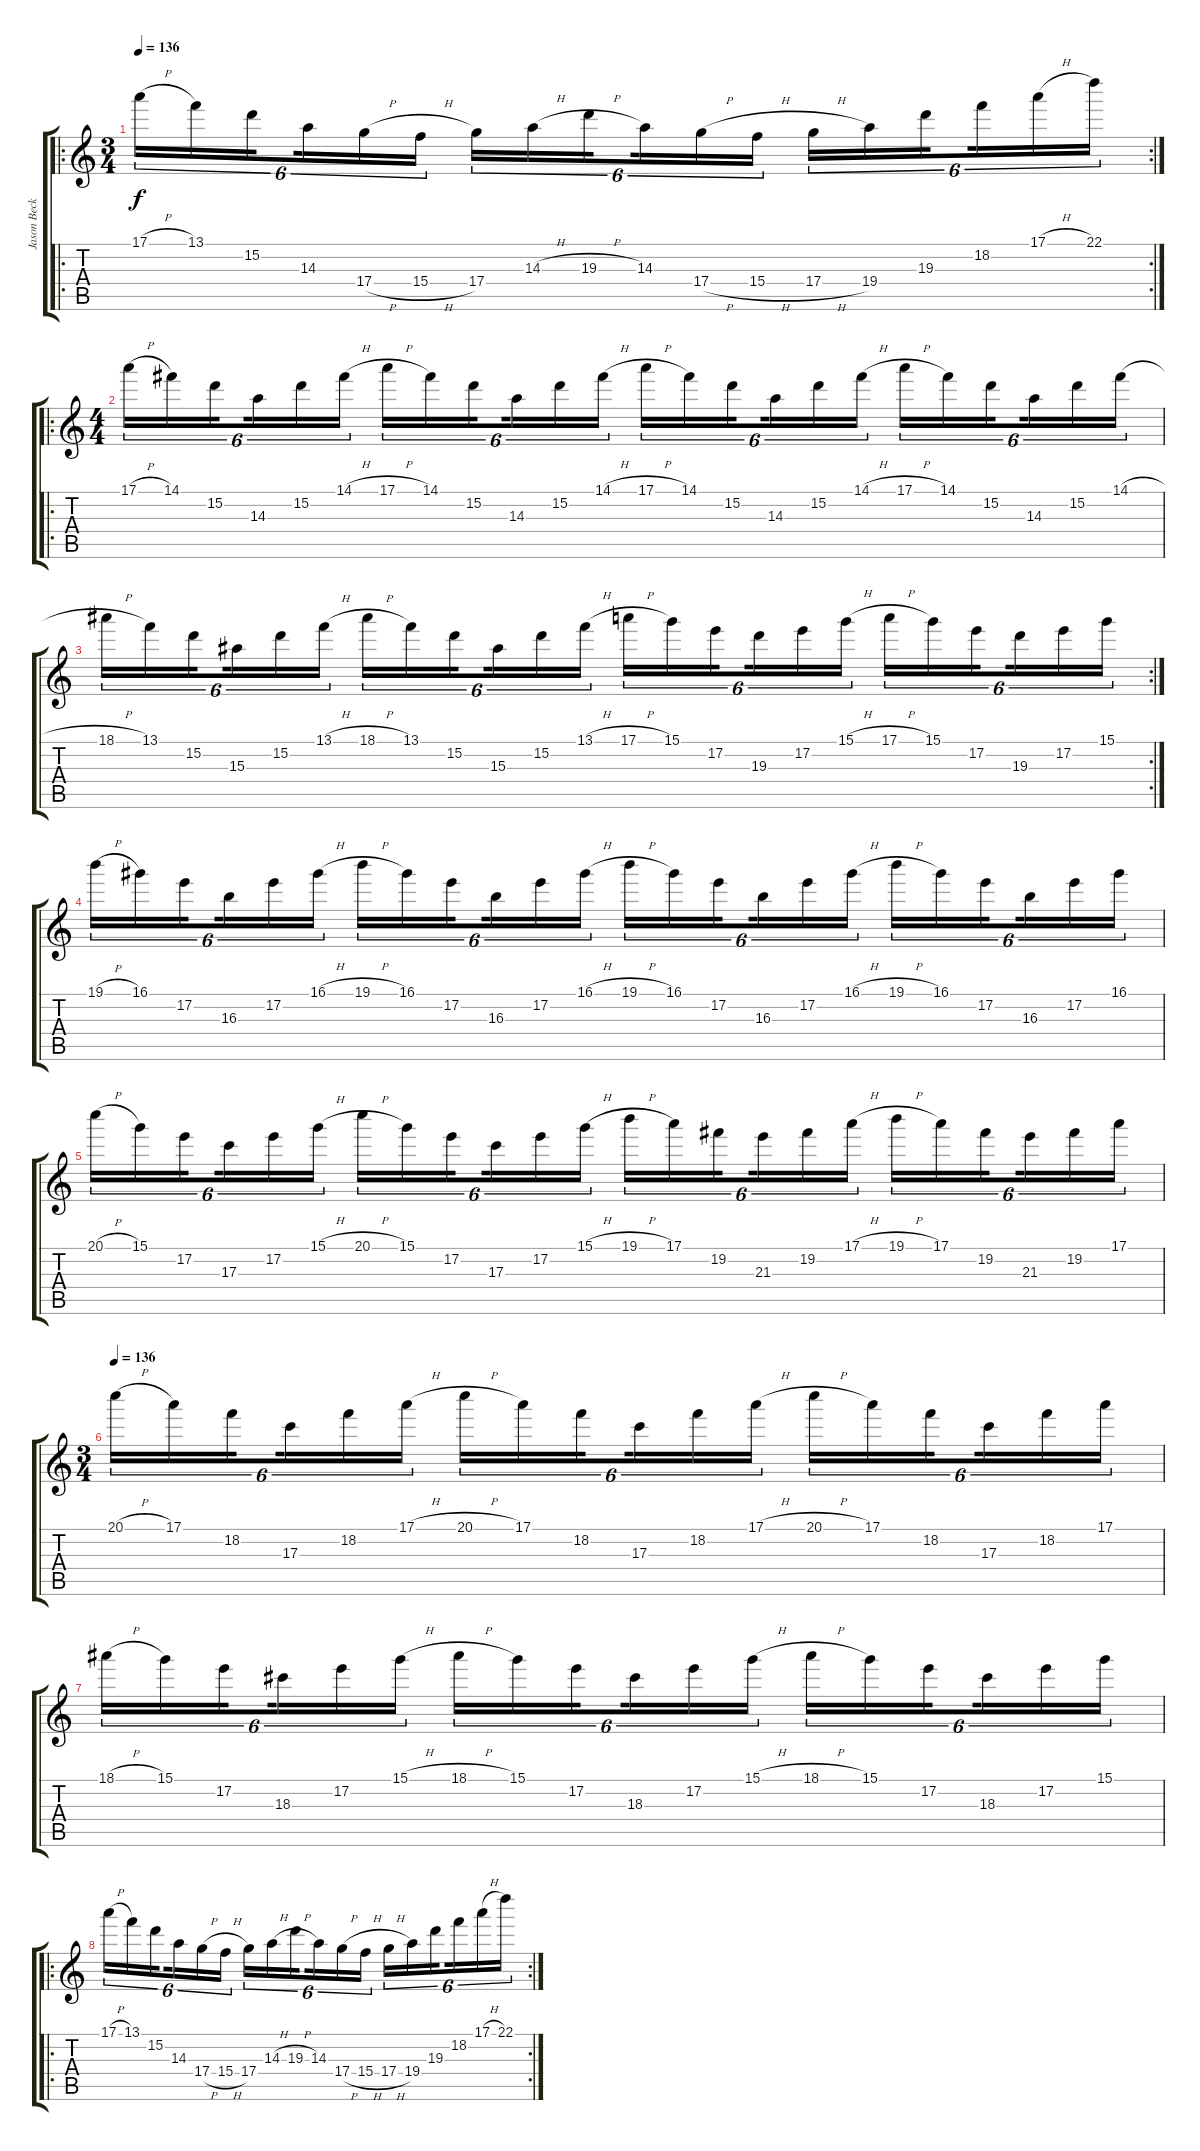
\track ("Jason Becker" "Jason Beck") {instrument overdrivenguitar}
\staff {score tabs}
\tuning (E4 B3 G3 D3 A2 E2) {hide}
\ro
\rc 2
\ts (3 4)
\tempo 136
\clef g2
\ks c
17.1{h}.16{tu (6 4) dy f} 13.1.16{tu (6 4)} 15.2.16{tu (6 4) beam splitsecondary} 14.3.16{tu (6 4)} 17.4{h}.16{tu (6 4)} 15.4{h}.16{tu (6 4)} 17.4.16{tu (6 4)} 14.3{h}.16{tu (6 4)} 19.3{h}.16{tu (6 4) beam splitsecondary} 14.3.16{tu (6 4)} 17.4{h}.16{tu (6 4)} 15.4{h}.16{tu (6 4)} 17.4{h}.16{tu (6 4)} 19.4.16{tu (6 4)} 19.3.16{tu (6 4) beam splitsecondary} 18.2.16{tu (6 4)} 17.1{h}.16{tu (6 4)} 22.1.16{tu (6 4)} |
\ro
\ts (4 4)
17.1{h}.16{tu (6 4)} 14.1.16{tu (6 4)} 15.2.16{tu (6 4) beam splitsecondary} 14.3.16{tu (6 4)} 15.2.16{tu (6 4)} 14.1{h}.16{tu (6 4)} 17.1{h}.16{tu (6 4)} 14.1.16{tu (6 4)} 15.2.16{tu (6 4) beam splitsecondary} 14.3.16{tu (6 4)} 15.2.16{tu (6 4)} 14.1{h}.16{tu (6 4)} 17.1{h}.16{tu (6 4)} 14.1.16{tu (6 4)} 15.2.16{tu (6 4) beam splitsecondary} 14.3.16{tu (6 4)} 15.2.16{tu (6 4)} 14.1{h}.16{tu (6 4)} 17.1{h}.16{tu (6 4)} 14.1.16{tu (6 4)} 15.2.16{tu (6 4) beam splitsecondary} 14.3.16{tu (6 4)} 15.2.16{tu (6 4)} 14.1{h}.16{tu (6 4)} |
\rc 2
18.1{h}.16{tu (6 4)} 13.1.16{tu (6 4)} 15.2.16{tu (6 4) beam splitsecondary} 15.3.16{tu (6 4)} 15.2.16{tu (6 4)} 13.1{h}.16{tu (6 4)} 18.1{h}.16{tu (6 4)} 13.1.16{tu (6 4)} 15.2.16{tu (6 4) beam splitsecondary} 15.3.16{tu (6 4)} 15.2.16{tu (6 4)} 13.1{h}.16{tu (6 4)} 17.1{h}.16{tu (6 4)} 15.1.16{tu (6 4)} 17.2.16{tu (6 4) beam splitsecondary} 19.3.16{tu (6 4)} 17.2.16{tu (6 4)} 15.1{h}.16{tu (6 4)} 17.1{h}.16{tu (6 4)} 15.1.16{tu (6 4)} 17.2.16{tu (6 4) beam splitsecondary} 19.3.16{tu (6 4)} 17.2.16{tu (6 4)} 15.1.16{tu (6 4)} |
19.1{h}.16{tu (6 4)} 16.1.16{tu (6 4)} 17.2.16{tu (6 4) beam splitsecondary} 16.3.16{tu (6 4)} 17.2.16{tu (6 4)} 16.1{h}.16{tu (6 4)} 19.1{h}.16{tu (6 4)} 16.1.16{tu (6 4)} 17.2.16{tu (6 4) beam splitsecondary} 16.3.16{tu (6 4)} 17.2.16{tu (6 4)} 16.1{h}.16{tu (6 4)} 19.1{h}.16{tu (6 4)} 16.1.16{tu (6 4)} 17.2.16{tu (6 4) beam splitsecondary} 16.3.16{tu (6 4)} 17.2.16{tu (6 4)} 16.1{h}.16{tu (6 4)} 19.1{h}.16{tu (6 4)} 16.1.16{tu (6 4)} 17.2.16{tu (6 4) beam splitsecondary} 16.3.16{tu (6 4)} 17.2.16{tu (6 4)} 16.1.16{tu (6 4)} |
20.1{h}.16{tu (6 4)} 15.1.16{tu (6 4)} 17.2.16{tu (6 4) beam splitsecondary} 17.3.16{tu (6 4)} 17.2.16{tu (6 4)} 15.1{h}.16{tu (6 4)} 20.1{h}.16{tu (6 4)} 15.1.16{tu (6 4)} 17.2.16{tu (6 4) beam splitsecondary} 17.3.16{tu (6 4)} 17.2.16{tu (6 4)} 15.1{h}.16{tu (6 4)} 19.1{h}.16{tu (6 4)} 17.1.16{tu (6 4)} 19.2.16{tu (6 4) beam splitsecondary} 21.3.16{tu (6 4)} 19.2.16{tu (6 4)} 17.1{h}.16{tu (6 4)} 19.1{h}.16{tu (6 4)} 17.1.16{tu (6 4)} 19.2.16{tu (6 4) beam splitsecondary} 21.3.16{tu (6 4)} 19.2.16{tu (6 4)} 17.1.16{tu (6 4)} |
\ts (3 4)
\tempo 136
20.1{h}.16{tu (6 4)} 17.1.16{tu (6 4)} 18.2.16{tu (6 4) beam splitsecondary} 17.3.16{tu (6 4)} 18.2.16{tu (6 4)} 17.1{h}.16{tu (6 4)} 20.1{h}.16{tu (6 4)} 17.1.16{tu (6 4)} 18.2.16{tu (6 4) beam splitsecondary} 17.3.16{tu (6 4)} 18.2.16{tu (6 4)} 17.1{h}.16{tu (6 4)} 20.1{h}.16{tu (6 4)} 17.1.16{tu (6 4)} 18.2.16{tu (6 4) beam splitsecondary} 17.3.16{tu (6 4)} 18.2.16{tu (6 4)} 17.1.16{tu (6 4)} |
18.1{h}.16{tu (6 4)} 15.1.16{tu (6 4)} 17.2.16{tu (6 4) beam splitsecondary} 18.3.16{tu (6 4)} 17.2.16{tu (6 4)} 15.1{h}.16{tu (6 4)} 18.1{h}.16{tu (6 4)} 15.1.16{tu (6 4)} 17.2.16{tu (6 4) beam splitsecondary} 18.3.16{tu (6 4)} 17.2.16{tu (6 4)} 15.1{h}.16{tu (6 4)} 18.1{h}.16{tu (6 4)} 15.1.16{tu (6 4)} 17.2.16{tu (6 4) beam splitsecondary} 18.3.16{tu (6 4)} 17.2.16{tu (6 4)} 15.1.16{tu (6 4)} |
\ro
\rc 2
17.1{h}.16{tu (6 4)} 13.1.16{tu (6 4)} 15.2.16{tu (6 4) beam splitsecondary} 14.3.16{tu (6 4)} 17.4{h}.16{tu (6 4)} 15.4{h}.16{tu (6 4)} 17.4.16{tu (6 4)} 14.3{h}.16{tu (6 4)} 19.3{h}.16{tu (6 4) beam splitsecondary} 14.3.16{tu (6 4)} 17.4{h}.16{tu (6 4)} 15.4{h}.16{tu (6 4)} 17.4{h}.16{tu (6 4)} 19.4.16{tu (6 4)} 19.3.16{tu (6 4) beam splitsecondary} 18.2.16{tu (6 4)} 17.1{h}.16{tu (6 4)} 22.1.16{tu (6 4)}
